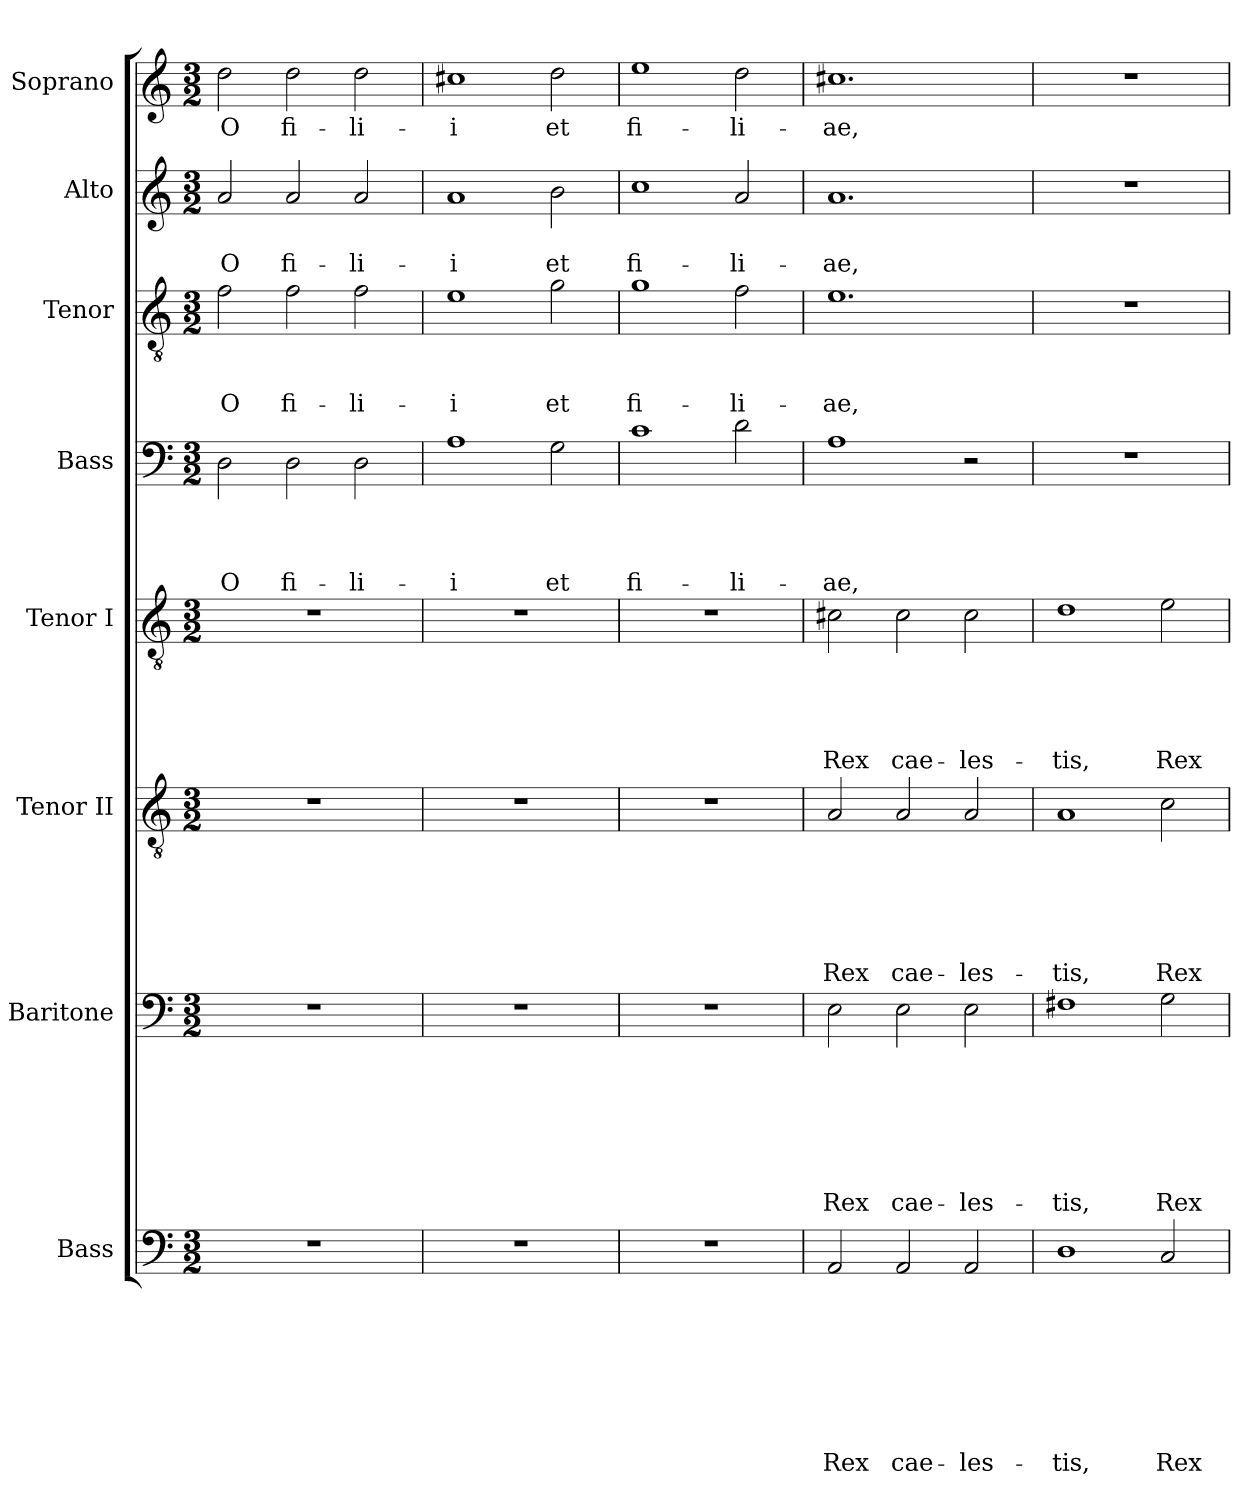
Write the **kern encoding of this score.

**kern	**text	**text	**text	**text	**text	**text	**text	**text	**kern	**text	**text	**text	**text	**text	**text	**text	**kern	**text	**text	**text	**text	**text	**text	**kern	**text	**text	**text	**text	**text	**kern	**text	**text	**text	**text	**kern	**text	**text	**text	**kern	**text	**text	**kern	**text
*part8	*part8	*part8	*part8	*part8	*part8	*part8	*part8	*part8	*part7	*part7	*part7	*part7	*part7	*part7	*part7	*part7	*part6	*part6	*part6	*part6	*part6	*part6	*part6	*part5	*part5	*part5	*part5	*part5	*part5	*part4	*part4	*part4	*part4	*part4	*part3	*part3	*part3	*part3	*part2	*part2	*part2	*part1	*part1
*staff8	*staff8	*staff8	*staff8	*staff8	*staff8	*staff8	*staff8	*staff8	*staff7	*staff7	*staff7	*staff7	*staff7	*staff7	*staff7	*staff7	*staff6	*staff6	*staff6	*staff6	*staff6	*staff6	*staff6	*staff5	*staff5	*staff5	*staff5	*staff5	*staff5	*staff4	*staff4	*staff4	*staff4	*staff4	*staff3	*staff3	*staff3	*staff3	*staff2	*staff2	*staff2	*staff1	*staff1
*I"Bass	*	*	*	*	*	*	*	*	*I"Baritone	*	*	*	*	*	*	*	*I"Tenor II	*	*	*	*	*	*	*I"Tenor I	*	*	*	*	*	*I"Bass	*	*	*	*	*I"Tenor	*	*	*	*I"Alto	*	*	*I"Soprano	*
*I'B	*	*	*	*	*	*	*	*	*I'B	*	*	*	*	*	*	*	*I'T II	*	*	*	*	*	*	*I'T I	*	*	*	*	*	*I'B	*	*	*	*	*I'T	*	*	*	*I'A	*	*	*I'S	*
*clefF4	*	*	*	*	*	*	*	*	*clefF4	*	*	*	*	*	*	*	*clefGv2	*	*	*	*	*	*	*clefGv2	*	*	*	*	*	*clefF4	*	*	*	*	*clefGv2	*	*	*	*clefG2	*	*	*clefG2	*
*k[]	*	*	*	*	*	*	*	*	*k[]	*	*	*	*	*	*	*	*k[]	*	*	*	*	*	*	*k[]	*	*	*	*	*	*k[]	*	*	*	*	*k[]	*	*	*	*k[]	*	*	*k[]	*
*C:	*	*	*	*	*	*	*	*	*C:	*	*	*	*	*	*	*	*C:	*	*	*	*	*	*	*C:	*	*	*	*	*	*C:	*	*	*	*	*C:	*	*	*	*C:	*	*	*C:	*
*M3/2	*	*	*	*	*	*	*	*	*M3/2	*	*	*	*	*	*	*	*M3/2	*	*	*	*	*	*	*M3/2	*	*	*	*	*	*M3/2	*	*	*	*	*M3/2	*	*	*	*M3/2	*	*	*M3/2	*
=1	=1	=1	=1	=1	=1	=1	=1	=1	=1	=1	=1	=1	=1	=1	=1	=1	=1	=1	=1	=1	=1	=1	=1	=1	=1	=1	=1	=1	=1	=1	=1	=1	=1	=1	=1	=1	=1	=1	=1	=1	=1	=1	=1
!LO:N:vis=1	!	!	!	!	!	!	!	!	!LO:N:vis=1	!	!	!	!	!	!	!	!LO:N:vis=1	!	!	!	!	!	!	!LO:N:vis=1	!	!	!	!	!	!	!	!	!	!LO:LY:b	!	!	!	!LO:LY:b	!	!	!LO:LY:b	!	!LO:LY:b
1.r	.	.	.	.	.	.	.	.	1.r	.	.	.	.	.	.	.	1.r	.	.	.	.	.	.	1.r	.	.	.	.	.	2D\	.	.	.	O	2f\	.	.	O	2a/	.	O	2dd\	O
!	!	!	!	!	!	!	!	!	!	!	!	!	!	!	!	!	!	!	!	!	!	!	!	!	!	!	!	!	!	!	!	!	!	!LO:LY:b	!	!	!	!LO:LY:b	!	!	!LO:LY:b	!	!LO:LY:b
.	.	.	.	.	.	.	.	.	.	.	.	.	.	.	.	.	.	.	.	.	.	.	.	.	.	.	.	.	.	2D\	.	.	.	fi-	2f\	.	.	fi-	2a/	.	fi-	2dd\	fi-
!	!	!	!	!	!	!	!	!	!	!	!	!	!	!	!	!	!	!	!	!	!	!	!	!	!	!	!	!	!	!	!	!	!	!LO:LY:b	!	!	!	!LO:LY:b	!	!	!LO:LY:b	!	!LO:LY:b
.	.	.	.	.	.	.	.	.	.	.	.	.	.	.	.	.	.	.	.	.	.	.	.	.	.	.	.	.	.	2D\	.	.	.	-li-	2f\	.	.	-li-	2a/	.	-li-	2dd\	-li-
=2	=2	=2	=2	=2	=2	=2	=2	=2	=2	=2	=2	=2	=2	=2	=2	=2	=2	=2	=2	=2	=2	=2	=2	=2	=2	=2	=2	=2	=2	=2	=2	=2	=2	=2	=2	=2	=2	=2	=2	=2	=2	=2	=2
!LO:N:vis=1	!	!	!	!	!	!	!	!	!LO:N:vis=1	!	!	!	!	!	!	!	!LO:N:vis=1	!	!	!	!	!	!	!LO:N:vis=1	!	!	!	!	!	!	!	!	!	!LO:LY:b:rj	!	!	!	!LO:LY:b:rj	!	!	!LO:LY:b:rj	!	!LO:LY:b:rj
1.r	.	.	.	.	.	.	.	.	1.r	.	.	.	.	.	.	.	1.r	.	.	.	.	.	.	1.r	.	.	.	.	.	1A	.	.	.	-i	1e	.	.	-i	1a	.	-i	1cc#X	-i
!	!	!	!	!	!	!	!	!	!	!	!	!	!	!	!	!	!	!	!	!	!	!	!	!	!	!	!	!	!	!	!	!	!	!LO:LY:b	!	!	!	!LO:LY:b	!	!	!LO:LY:b	!	!LO:LY:b
.	.	.	.	.	.	.	.	.	.	.	.	.	.	.	.	.	.	.	.	.	.	.	.	.	.	.	.	.	.	2G\	.	.	.	et	2g\	.	.	et	2b\	.	et	2dd\	et
=3	=3	=3	=3	=3	=3	=3	=3	=3	=3	=3	=3	=3	=3	=3	=3	=3	=3	=3	=3	=3	=3	=3	=3	=3	=3	=3	=3	=3	=3	=3	=3	=3	=3	=3	=3	=3	=3	=3	=3	=3	=3	=3	=3
!LO:N:vis=1	!	!	!	!	!	!	!	!	!LO:N:vis=1	!	!	!	!	!	!	!	!LO:N:vis=1	!	!	!	!	!	!	!LO:N:vis=1	!	!	!	!	!	!	!	!	!	!LO:LY:b:rj	!	!	!	!LO:LY:b:rj	!	!	!LO:LY:b:rj	!	!LO:LY:b:rj
1.r	.	.	.	.	.	.	.	.	1.r	.	.	.	.	.	.	.	1.r	.	.	.	.	.	.	1.r	.	.	.	.	.	1c	.	.	.	fi-	1g	.	.	fi-	1cc	.	fi-	1ee	fi-
!	!	!	!	!	!	!	!	!	!	!	!	!	!	!	!	!	!	!	!	!	!	!	!	!	!	!	!	!	!	!	!	!	!	!LO:LY:b	!	!	!	!LO:LY:b	!	!	!LO:LY:b	!	!LO:LY:b
.	.	.	.	.	.	.	.	.	.	.	.	.	.	.	.	.	.	.	.	.	.	.	.	.	.	.	.	.	.	2d\	.	.	.	-li-	2f\	.	.	-li-	2a/	.	-li-	2dd\	-li-
=4	=4	=4	=4	=4	=4	=4	=4	=4	=4	=4	=4	=4	=4	=4	=4	=4	=4	=4	=4	=4	=4	=4	=4	=4	=4	=4	=4	=4	=4	=4	=4	=4	=4	=4	=4	=4	=4	=4	=4	=4	=4	=4	=4
!	!	!	!	!	!	!	!	!LO:LY:b	!	!	!	!	!	!	!	!LO:LY:b	!	!	!	!	!	!	!LO:LY:b	!	!	!	!	!	!LO:LY:b	!	!	!	!	!LO:LY:b	!	!	!	!LO:LY:b	!	!	!LO:LY:b	!	!LO:LY:b
2AA/	.	.	.	.	.	.	.	Rex	2E\	.	.	.	.	.	.	Rex	2A/	.	.	.	.	.	Rex	2c#X\	.	.	.	.	Rex	1A	.	.	.	-ae,	1.e	.	.	-ae,	1.a	.	-ae,	1.cc#X	-ae,
!	!	!	!	!	!	!	!	!LO:LY:b	!	!	!	!	!	!	!	!LO:LY:b	!	!	!	!	!	!	!LO:LY:b	!	!	!	!	!	!LO:LY:b	!	!	!	!	!	!	!	!	!	!	!	!	!	!
2AA/	.	.	.	.	.	.	.	cae-	2E\	.	.	.	.	.	.	cae-	2A/	.	.	.	.	.	cae-	2c#\	.	.	.	.	cae-	.	.	.	.	.	.	.	.	.	.	.	.	.	.
!	!	!	!	!	!	!	!	!LO:LY:b	!	!	!	!	!	!	!	!LO:LY:b	!	!	!	!	!	!	!LO:LY:b	!	!	!	!	!	!LO:LY:b	!	!	!	!	!	!	!	!	!	!	!	!	!	!
2AA/	.	.	.	.	.	.	.	-les-	2E\	.	.	.	.	.	.	-les-	2A/	.	.	.	.	.	-les-	2c#\	.	.	.	.	-les-	2r	.	.	.	.	.	.	.	.	.	.	.	.	.
=5	=5	=5	=5	=5	=5	=5	=5	=5	=5	=5	=5	=5	=5	=5	=5	=5	=5	=5	=5	=5	=5	=5	=5	=5	=5	=5	=5	=5	=5	=5	=5	=5	=5	=5	=5	=5	=5	=5	=5	=5	=5	=5	=5
!	!	!	!	!	!	!	!	!LO:LY:b	!	!	!	!	!	!	!	!LO:LY:b	!	!	!	!	!	!	!LO:LY:b	!	!	!	!	!	!LO:LY:b	!LO:N:vis=1	!	!	!	!	!LO:N:vis=1	!	!	!	!LO:N:vis=1	!	!	!LO:N:vis=1	!
1D	.	.	.	.	.	.	.	-tis,	1F#X	.	.	.	.	.	.	-tis,	1A	.	.	.	.	.	-tis,	1d	.	.	.	.	-tis,	1.r	.	.	.	.	1.r	.	.	.	1.r	.	.	1.r	.
!	!	!	!	!	!	!	!	!LO:LY:b	!	!	!	!	!	!	!	!LO:LY:b	!	!	!	!	!	!	!LO:LY:b	!	!	!	!	!	!LO:LY:b	!	!	!	!	!	!	!	!	!	!	!	!	!	!
2C/	.	.	.	.	.	.	.	Rex	2G\	.	.	.	.	.	.	Rex	2c\	.	.	.	.	.	Rex	2e\	.	.	.	.	Rex	.	.	.	.	.	.	.	.	.	.	.	.	.	.
=	=	=	=	=	=	=	=	=	=	=	=	=	=	=	=	=	=	=	=	=	=	=	=	=	=	=	=	=	=	=	=	=	=	=	=	=	=	=	=	=	=	=	=
*-	*-	*-	*-	*-	*-	*-	*-	*-	*-	*-	*-	*-	*-	*-	*-	*-	*-	*-	*-	*-	*-	*-	*-	*-	*-	*-	*-	*-	*-	*-	*-	*-	*-	*-	*-	*-	*-	*-	*-	*-	*-	*-	*-
